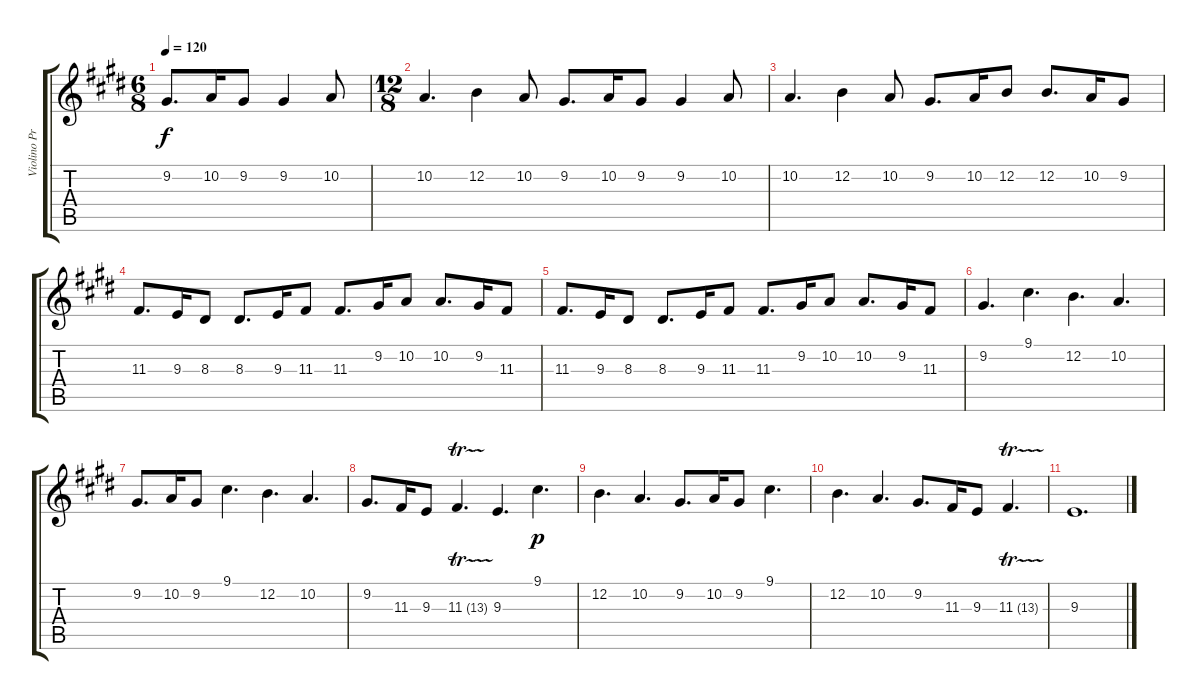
\track ("Violino Principale" "Violino Pr") {instrument violin}
\staff {score tabs}
\tuning (E4 B3 G3 D3 A2 E2) {hide}
\ts (6 8)
\tempo 120
\clef g2
\ks e
9.2.8{d dy f} 10.2.16 9.2.8 9.2.4 10.2.8 |
\ts (12 8)
\ks c#minor
10.2.4{d} 12.2.4 10.2.8 9.2.8{d} 10.2.16 9.2.8 9.2.4 10.2.8 |
\ks e
10.2.4{d} 12.2.4 10.2.8 9.2.8{d} 10.2.16 12.2.8 12.2.8{d} 10.2.16 9.2.8 |
\ks c#minor
11.3.8{d} 9.3.16 8.3.8 8.3.8{d} 9.3.16 11.3.8 11.3.8{d} 9.2.16 10.2.8 10.2.8{d} 9.2.16 11.3.8 |
11.3.8{d} 9.3.16 8.3.8 8.3.8{d} 9.3.16 11.3.8 11.3.8{d} 9.2.16 10.2.8 10.2.8{d} 9.2.16 11.3.8 |
\ks e
9.2.4{d} 9.1.4{d} 12.2.4{d} 10.2.4{d} |
\ks c#minor
9.2.8{d} 10.2.16 9.2.8 9.1.4{d} 12.2.4{d} 10.2.4{d} |
9.2.8{d} 11.3.16 9.3.8 11.3{tr (13 32)}.4{d} 9.3.4{d} 9.1.4{d dy p} |
\ks e
12.2.4{d} 10.2.4{d} 9.2.8{d} 10.2.16 9.2.8 9.1.4{d} |
\ks c#minor
12.2.4{d} 10.2.4{d} 9.2.8{d} 11.3.16 9.3.8 11.3{tr (13 32)}.4{d} |
9.3.1{d}
